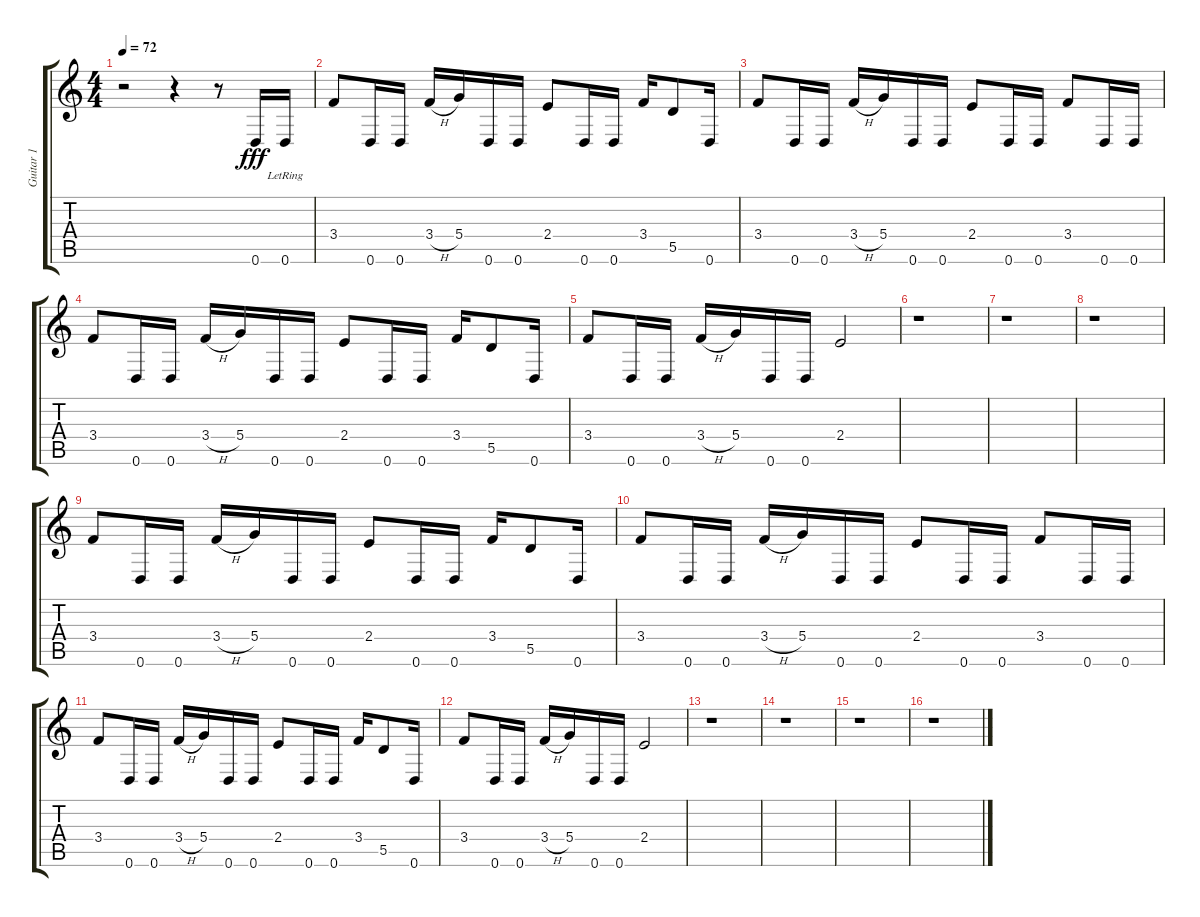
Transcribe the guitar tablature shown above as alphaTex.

\track ("Guitar 1" "Guitar 1") {instrument acousticguitarsteel}
\staff {score tabs}
\tuning (E4 B3 G3 D3 A2 D2) {hide}
\ts (4 4)
\tempo 72
\clef g2
\ks c
r.2{dy fff instrument acousticguitarsteel} r.4 r.8 0.6.16 0.6{lr}.16 |
3.4.8 0.6.16 0.6.16 3.4{h}.16 5.4.16 0.6.16 0.6.16 2.4.8 0.6.16 0.6.16 3.4.16 5.5.8 0.6.16 |
3.4.8 0.6.16 0.6.16 3.4{h}.16 5.4.16 0.6.16 0.6.16 2.4.8 0.6.16 0.6.16 3.4.8 0.6.16 0.6.16 |
3.4.8 0.6.16 0.6.16 3.4{h}.16 5.4.16 0.6.16 0.6.16 2.4.8 0.6.16 0.6.16 3.4.16 5.5.8 0.6.16 |
3.4.8 0.6.16 0.6.16 3.4{h}.16 5.4.16 0.6.16 0.6.16 2.4.2 |
r.1 |
r.1 |
r.1 |
3.4.8 0.6.16 0.6.16 3.4{h}.16 5.4.16 0.6.16 0.6.16 2.4.8 0.6.16 0.6.16 3.4.16 5.5.8 0.6.16 |
3.4.8 0.6.16 0.6.16 3.4{h}.16 5.4.16 0.6.16 0.6.16 2.4.8 0.6.16 0.6.16 3.4.8 0.6.16 0.6.16 |
3.4.8 0.6.16 0.6.16 3.4{h}.16 5.4.16 0.6.16 0.6.16 2.4.8 0.6.16 0.6.16 3.4.16 5.5.8 0.6.16 |
3.4.8 0.6.16 0.6.16 3.4{h}.16 5.4.16 0.6.16 0.6.16 2.4.2 |
r.1 |
r.1 |
r.1 |
r.1
